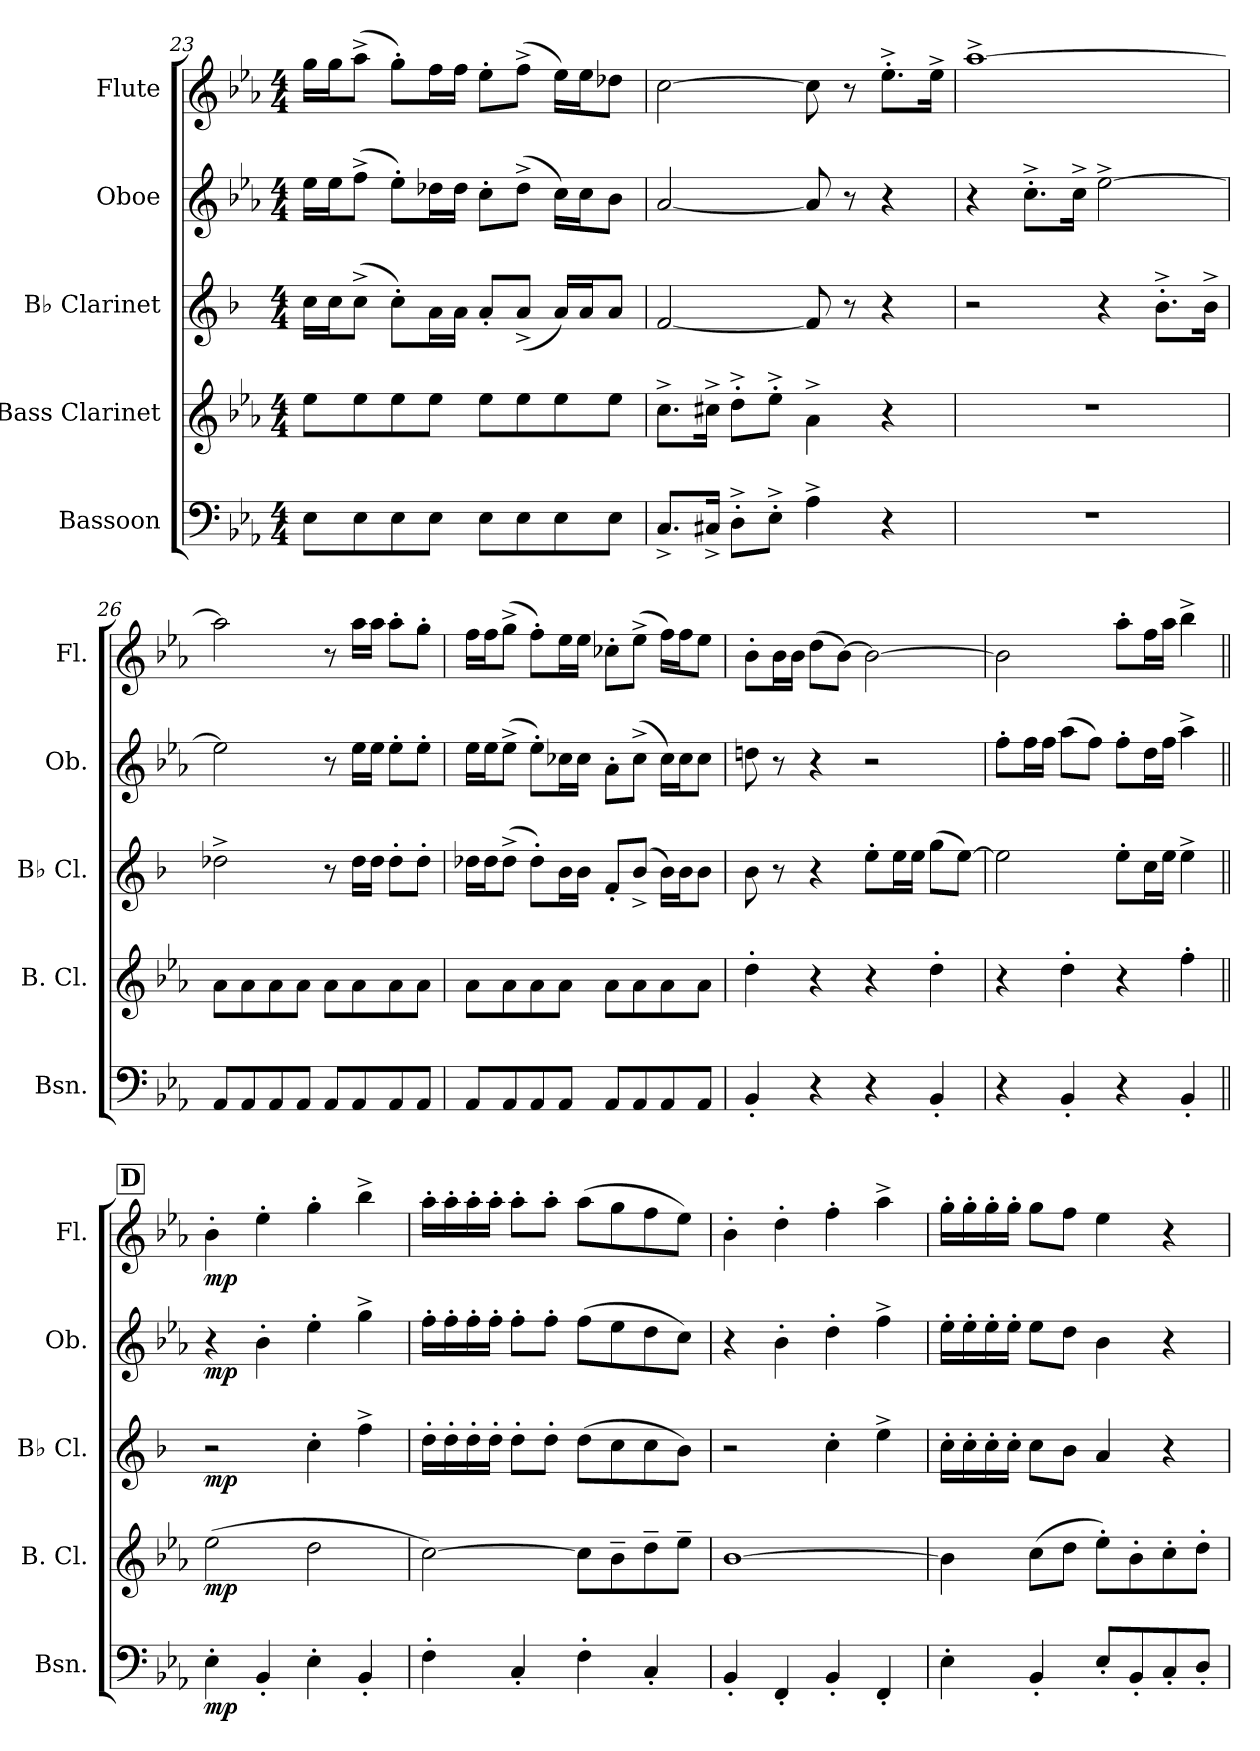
**kern	**dynam	**kern	**dynam	**kern	**dynam	**kern	**dynam	**kern	**dynam
*part5	*part5	*part4	*part4	*part3	*part3	*part2	*part2	*part1	*part1
*staff5	*staff5	*staff4	*staff4	*staff3	*staff3	*staff2	*staff2	*staff1	*staff1
*I"Bassoon	*	*I"Bass Clarinet	*	*I"B♭ Clarinet	*	*I"Oboe	*	*I"Flute	*
*I'Bsn.	*	*I'B. Cl.	*	*I'B♭ Cl.	*	*I'Ob.	*	*I'Fl.	*
!!LO:LB:g=z
*clefF4	*	*clefG2	*	*clefG2	*	*clefG2	*	*clefG2	*
*	*	*ITrd8c14	*	*ITrd1c2	*	*	*	*	*
*k[b-e-a-]	*	*k[b-e-a-]	*	*k[b-e-a-]	*	*k[b-e-a-]	*	*k[b-e-a-]	*
*M4/4	*	*M4/4	*	*M4/4	*	*M4/4	*	*M4/4	*
=23	=23	=23	=23	=23	=23	=23	=23	=23	=23
8E-\L	.	8e-\L	.	16b-\LL	.	16ee-\LL	.	16gg\LL	.
.	.	.	.	16b-\J	.	16ee-\J	.	16gg\J	.
8E-\	.	8e-\	.	(8b-^\J	.	(8ff^\J	.	(8aa-^\J	.
8E-\	.	8e-\	.	8b-'\L)	.	8ee-'\L)	.	8gg'\L)	.
8E-\J	.	8e-\J	.	16g\L	.	16dd-X\L	.	16ff\L	.
.	.	.	.	16g\JJ	.	16dd-\JJ	.	16ff\JJ	.
8E-\L	.	8e-\L	.	8g'/L	.	8cc'\L	.	8ee-'\L	.
8E-\	.	8e-\	.	(8g^/J	.	(8dd-^\J	.	(8ff^\J	.
8E-\	.	8e-\	.	16g/LL)	.	16cc\LL)	.	16ee-\LL)	.
.	.	.	.	16g/J	.	16cc\J	.	16ee-\J	.
8E-\J	.	8e-\J	.	8g/J	.	8b-\J	.	8dd-X\J	.
=24	=24	=24	=24	=24	=24	=24	=24	=24	=24
8.C^/L	.	8.c^\L	.	[2e-/	.	[2a-/	.	[2cc\	.
16C#X^/Jk	.	16c#X^\Jk	.	.	.	.	.	.	.
8D^'\L	.	8d^'\L	.	.	.	.	.	.	.
8E-^'\J	.	8e-^'\J	.	.	.	.	.	.	.
4A-^\	.	4A-^\	.	8e-/]	.	8a-/]	.	8cc\]	.
.	.	.	.	8r	.	8r	.	8r	.
4r	.	4r	.	4r	.	4r	.	8.ee-^'\L	.
.	.	.	.	.	.	.	.	16ee-^\Jk	.
=25	=25	=25	=25	=25	=25	=25	=25	=25	=25
1r	.	1r	.	2r	.	4r	.	[1aa-^	.
.	.	.	.	.	.	8.cc^'\L	.	.	.
.	.	.	.	.	.	16cc^\Jk	.	.	.
.	.	.	.	4r	.	[2ee-^\	.	.	.
.	.	.	.	8.a-^'\L	.	.	.	.	.
.	.	.	.	16a-^\Jk	.	.	.	.	.
=26	=26	=26	=26	=26	=26	=26	=26	=26	=26
8AA-/L	.	8A-\L	.	2cc-X^\	.	2ee-\]	.	2aa-\]	.
8AA-/	.	8A-\	.	.	.	.	.	.	.
8AA-/	.	8A-\	.	.	.	.	.	.	.
8AA-/J	.	8A-\J	.	.	.	.	.	.	.
8AA-/L	.	8A-\L	.	8r	.	8r	.	8r	.
8AA-/	.	8A-\	.	16cc-\LL	.	16ee-\LL	.	16aa-\LL	.
.	.	.	.	16cc-\JJ	.	16ee-\JJ	.	16aa-\JJ	.
8AA-/	.	8A-\	.	8cc-'\L	.	8ee-'\L	.	8aa-'\L	.
8AA-/J	.	8A-\J	.	8cc-'\J	.	8ee-'\J	.	8gg'\J	.
=27	=27	=27	=27	=27	=27	=27	=27	=27	=27
8AA-/L	.	8A-\L	.	16cc-X\LL	.	16ee-\LL	.	16ff\LL	.
.	.	.	.	16cc-\J	.	16ee-\J	.	16ff\J	.
8AA-/	.	8A-\	.	(8cc-^\J	.	(8ee-^\J	.	(8gg^\J	.
8AA-/	.	8A-\	.	8cc-'\L)	.	8ee-'\L)	.	8ff'\L)	.
8AA-/J	.	8A-\J	.	16a-\L	.	16cc-X\L	.	16ee-\L	.
.	.	.	.	16a-\JJ	.	16cc-\JJ	.	16ee-\JJ	.
8AA-/L	.	8A-\L	.	8e-'/L	.	8a-'\L	.	8cc-X'\L	.
8AA-/	.	8A-\	.	(8a-^/J	.	(8cc-^\J	.	(8ee-^\J	.
8AA-/	.	8A-\	.	16a-\LL)	.	16cc-\LL)	.	16ff\LL)	.
.	.	.	.	16a-\J	.	16cc-\J	.	16ff\J	.
8AA-/J	.	8A-\J	.	8a-\J	.	8cc-\J	.	8ee-\J	.
!!LO:LB:g=z
=28	=28	=28	=28	=28	=28	=28	=28	=28	=28
4BB-'/	.	4d'\	.	8a-\	.	8ddn\	.	8b-'\L	.
.	.	.	.	8r	.	8r	.	16b-\L	.
.	.	.	.	.	.	.	.	16b-\JJ	.
4r	.	4r	.	4r	.	4r	.	(8dd\L	.
.	.	.	.	.	.	.	.	[8b-\J)	.
4r	.	4r	.	8dd'\L	.	2r	.	2b-\_	.
.	.	.	.	16dd\L	.	.	.	.	.
.	.	.	.	16dd\JJ	.	.	.	.	.
4BB-'/	.	4d'\	.	(8ff\L	.	.	.	.	.
.	.	.	.	[8dd\J)	.	.	.	.	.
=29	=29	=29	=29	=29	=29	=29	=29	=29	=29
4r	.	4r	.	2dd\]	.	8ff'\L	.	2b-\]	.
.	.	.	.	.	.	16ff\L	.	.	.
.	.	.	.	.	.	16ff\JJ	.	.	.
4BB-'/	.	4d'\	.	.	.	(8aa-\L	.	.	.
.	.	.	.	.	.	8ff\J)	.	.	.
4r	.	4r	.	8dd'\L	.	8ff'\L	.	8aa-'\L	.
.	.	.	.	16b-\L	.	16dd\L	.	16ff\L	.
.	.	.	.	16dd\JJ	.	16ff\JJ	.	16aa-\JJ	.
4BB-'/	.	4f'\	.	4dd^\	.	4aa-^\	.	4bb-^\	.
!!LO:REH:place=s1:a:B:fs=14:t=D
=30||	=30||	=30||	=30||	=30||	=30||	=30||	=30||	=30||	=30||
!	!LO:DY:b	!	!LO:DY:b	!	!LO:DY:b	!	!LO:DY:b	!	!LO:DY:b
4E-'\	mp	(2e-\	mp	2r	mp	4r	mp	4b-'\	mp
4BB-'/	.	.	.	.	.	4b-'\	.	4ee-'\	.
4E-'\	.	2d\	.	4b-'\	.	4ee-'\	.	4gg'\	.
4BB-'/	.	.	.	4ee-^\	.	4gg^\	.	4bb-^\	.
=31	=31	=31	=31	=31	=31	=31	=31	=31	=31
4F'\	.	[2c\)	.	16cc'\LL	.	16ff'\LL	.	16aa-'\LL	.
.	.	.	.	16cc'\	.	16ff'\	.	16aa-'\	.
.	.	.	.	16cc'\	.	16ff'\	.	16aa-'\	.
.	.	.	.	16cc'\JJ	.	16ff'\JJ	.	16aa-'\JJ	.
4C'/	.	.	.	8cc'\L	.	8ff'\L	.	8aa-'\L	.
.	.	.	.	8cc'\J	.	8ff'\J	.	8aa-'\J	.
4F'\	.	8c\L]	.	(8cc\L	.	(8ff\L	.	(8aa-\L	.
.	.	8B-~\	.	8b-\	.	8ee-\	.	8gg\	.
4C'/	.	8d~\	.	8b-\	.	8dd\	.	8ff\	.
.	.	8e-~\J	.	8a-\J)	.	8cc\J)	.	8ee-\J)	.
=32	=32	=32	=32	=32	=32	=32	=32	=32	=32
4BB-'/	.	[1B-	.	2r	.	4r	.	4b-'\	.
4FF'/	.	.	.	.	.	4b-'\	.	4dd'\	.
4BB-'/	.	.	.	4b-'\	.	4dd'\	.	4ff'\	.
4FF'/	.	.	.	4dd^\	.	4ff^\	.	4aa-^\	.
=33	=33	=33	=33	=33	=33	=33	=33	=33	=33
4E-'\	.	4B-\]	.	16b-'\LL	.	16ee-'\LL	.	16gg'\LL	.
.	.	.	.	16b-'\	.	16ee-'\	.	16gg'\	.
.	.	.	.	16b-'\	.	16ee-'\	.	16gg'\	.
.	.	.	.	16b-'\JJ	.	16ee-'\JJ	.	16gg'\JJ	.
4BB-'/	.	(8c\L	.	8b-\L	.	8ee-\L	.	8gg\L	.
.	.	8d\J	.	8a-\J	.	8dd\J	.	8ff\J	.
8E-'/L	.	8e-'\L)	.	4g/	.	4b-\	.	4ee-\	.
8BB-'/	.	8B-'\	.	.	.	.	.	.	.
8C'/	.	8c'\	.	4r	.	4r	.	4r	.
8D'/J	.	8d'\J	.	.	.	.	.	.	.
=	=	=	=	=	=	=	=	=	=
*-	*-	*-	*-	*-	*-	*-	*-	*-	*-
